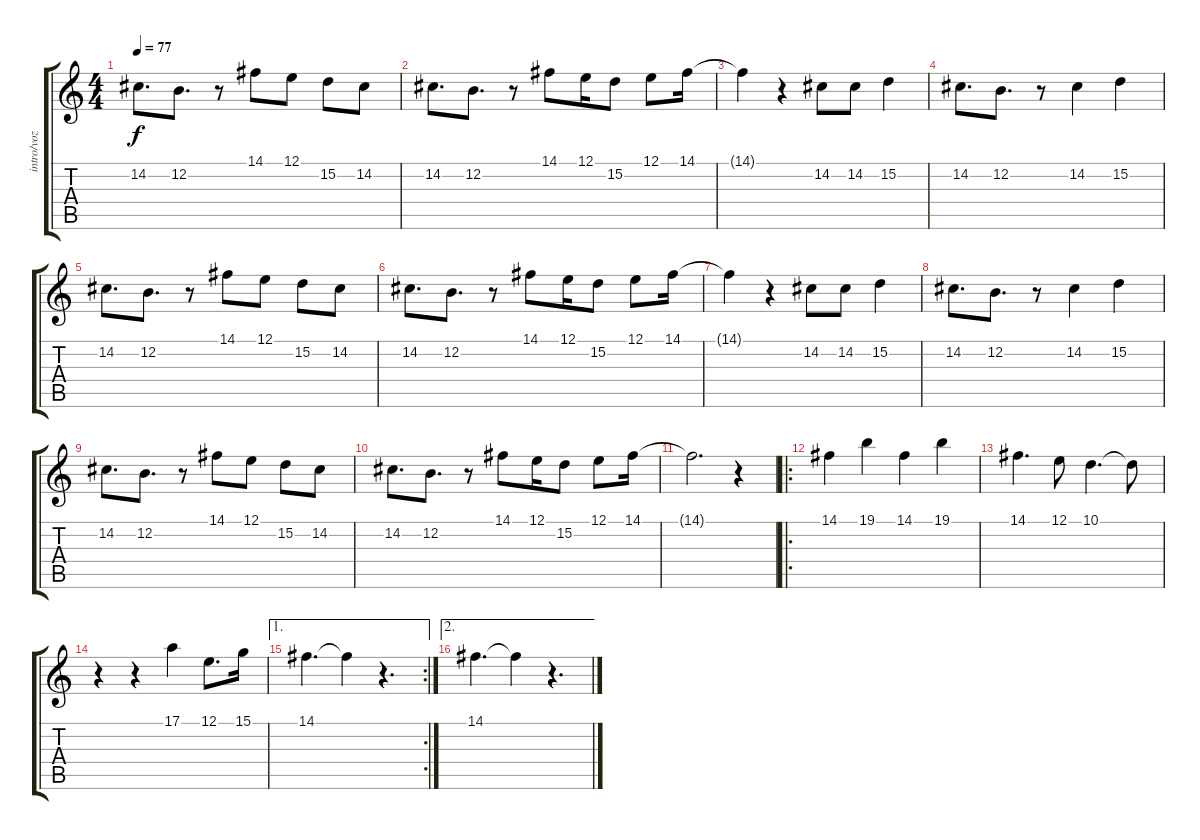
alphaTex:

\track ("intro/voz" "intro/voz") {instrument viola}
\staff {score tabs}
\tuning (E4 B3 G3 D3 A2 E2) {hide}
\ts (4 4)
\tempo 77
\clef g2
\ks c
14.2.8{d dy f} 12.2.8{d} r.8 14.1.8 12.1.8 15.2.8 14.2.8 |
14.2.8{d} 12.2.8{d} r.8 14.1.8 12.1.16 15.2.8 12.1.8 14.1.16 |
14.1{t}.4 r.4 14.2.8 14.2.8 15.2.4 |
14.2.8{d} 12.2.8{d} r.8 14.2.4 15.2.4 |
14.2.8{d} 12.2.8{d} r.8 14.1.8 12.1.8 15.2.8 14.2.8 |
14.2.8{d} 12.2.8{d} r.8 14.1.8 12.1.16 15.2.8 12.1.8 14.1.16 |
14.1{t}.4 r.4 14.2.8 14.2.8 15.2.4 |
14.2.8{d} 12.2.8{d} r.8 14.2.4 15.2.4 |
14.2.8{d} 12.2.8{d} r.8 14.1.8 12.1.8 15.2.8 14.2.8 |
14.2.8{d} 12.2.8{d} r.8 14.1.8 12.1.16 15.2.8 12.1.8 14.1.16 |
14.1{t}.2{d} r.4 |
\ro
14.1.4{instrument ocarina} 19.1.4 14.1.4 19.1.4 |
14.1.4{d} 12.1.8 10.1.4{d} 10.1{t}.8 |
r.4 r.4 17.1.4 12.1.8{d} 15.1.16 |
\ae 1
\rc 2
14.1.4{d} 14.1{t}.4 r.4{d} |
\ae 2
14.1.4{d} 14.1{t}.4 r.4{d}
